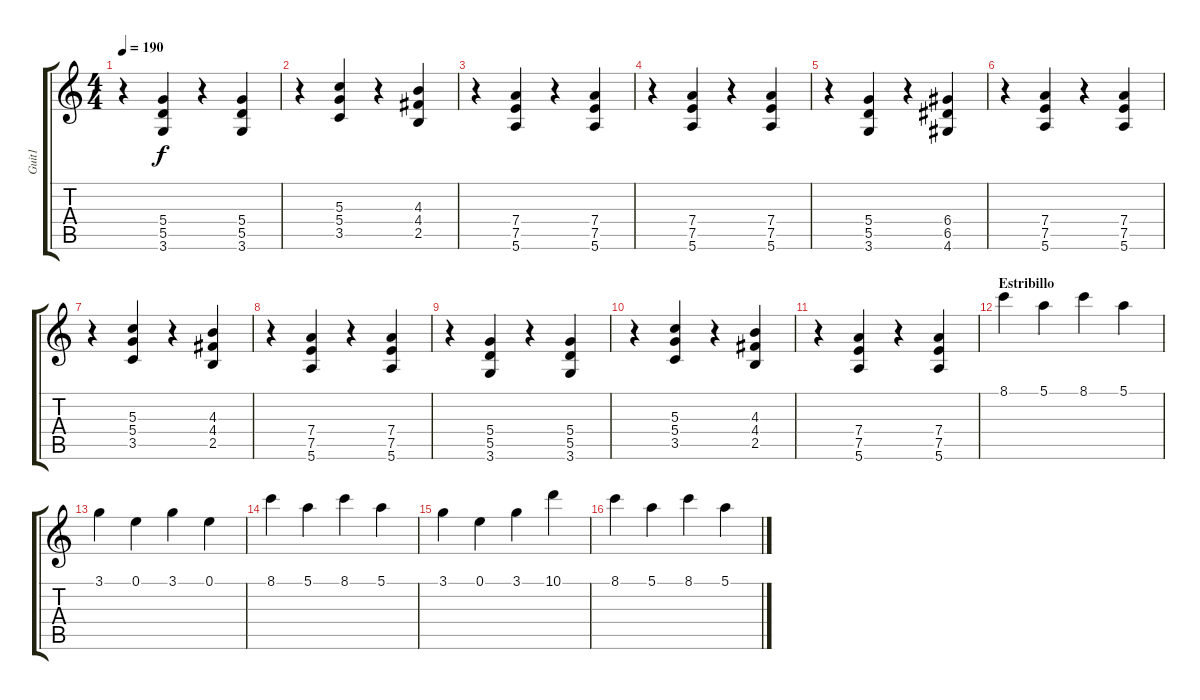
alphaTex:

\track ("Guit1" "Guit1") {instrument overdrivenguitar}
\staff {score tabs}
\tuning (E4 B3 G3 D3 A2 E2) {hide}
\ts (4 4)
\tempo 190
\clef g2
\ks c
r.4{dy f} (5.4 5.5 3.6).4 r.4 (5.4 5.5 3.6).4 |
r.4 (5.3 5.4 3.5).4 r.4 (4.3 4.4 2.5).4 |
r.4 (7.4 7.5 5.6).4 r.4 (7.4 7.5 5.6).4 |
r.4 (7.4 7.5 5.6).4 r.4 (7.4 7.5 5.6).4 |
r.4 (5.4 5.5 3.6).4 r.4 (6.4 6.5 4.6).4 |
r.4 (7.4 7.5 5.6).4 r.4 (7.4 7.5 5.6).4 |
r.4 (5.3 5.4 3.5).4 r.4 (4.3 4.4 2.5).4 |
r.4 (7.4 7.5 5.6).4 r.4 (7.4 7.5 5.6).4 |
r.4 (5.4 5.5 3.6).4 r.4 (5.4 5.5 3.6).4 |
r.4 (5.3 5.4 3.5).4 r.4 (4.3 4.4 2.5).4 |
r.4 (7.4 7.5 5.6).4 r.4 (7.4 7.5 5.6).4 |
\section ("" "Estribillo")
8.1.4 5.1.4 8.1.4 5.1.4 |
3.1.4 0.1.4 3.1.4 0.1.4 |
8.1.4 5.1.4 8.1.4 5.1.4 |
3.1.4 0.1.4 3.1.4 10.1.4 |
8.1.4 5.1.4 8.1.4 5.1.4
